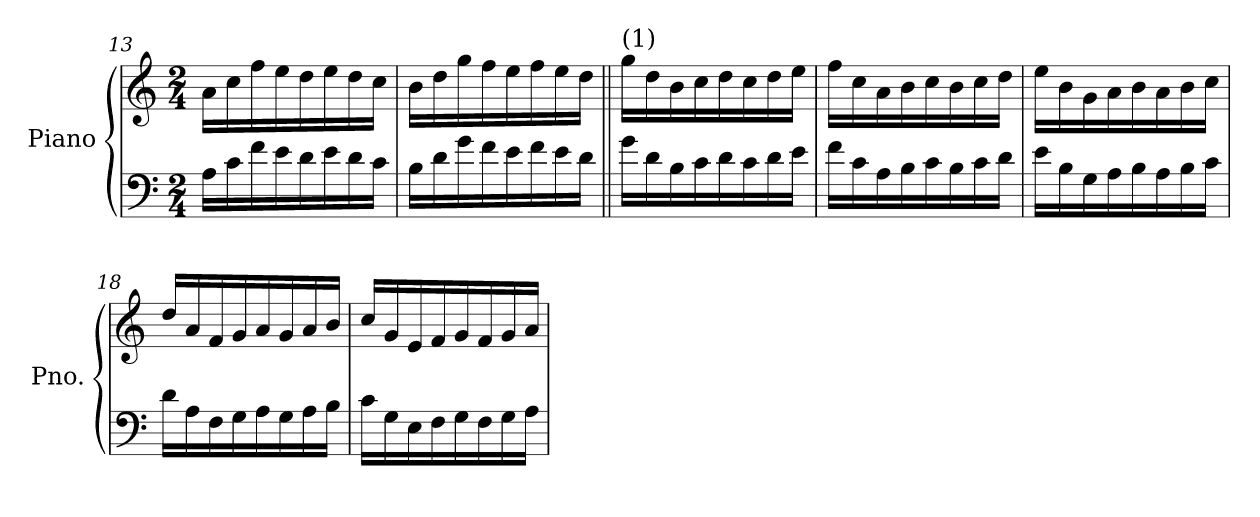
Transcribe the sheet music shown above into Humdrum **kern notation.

**kern	**kern
*part1	*part1
*staff2	*staff1
*I"Piano	*
*I'Pno.	*
*clefF4	*clefG2
*k[]	*k[]
*M2/4	*M2/4
=13	=13
16A\LL	16a\LL
16c\	16cc\
16f\	16ff\
16e\	16ee\
16d\	16dd\
16e\	16ee\
16d\	16dd\
16c\JJ	16cc\JJ
=14	=14
16B\LL	16b\LL
16d\	16dd\
16g\	16gg\
16f\	16ff\
16e\	16ee\
16f\	16ff\
16e\	16ee\
16d\JJ	16dd\JJ
=15||	=15||
!	!LO:TX:a:t=(1)
16g\LL	16gg\LL
16d\	16dd\
16B\	16b\
16c\	16cc\
16d\	16dd\
16c\	16cc\
16d\	16dd\
16e\JJ	16ee\JJ
=16	=16
16f\LL	16ff\LL
16c\	16cc\
16A\	16a\
16B\	16b\
16c\	16cc\
16B\	16b\
16c\	16cc\
16d\JJ	16dd\JJ
=17	=17
16e\LL	16ee\LL
16B\	16b\
16G\	16g\
16A\	16a\
16B\	16b\
16A\	16a\
16B\	16b\
16c\JJ	16cc\JJ
!!LO:LB:g=z
=18	=18
16d\LL	16dd/LL
16A\	16a/
16F\	16f/
16G\	16g/
16A\	16a/
16G\	16g/
16A\	16a/
16B\JJ	16b/JJ
=19	=19
16c\LL	16cc/LL
16G\	16g/
16E\	16e/
16F\	16f/
16G\	16g/
16F\	16f/
16G\	16g/
16A\JJ	16a/JJ
=	=
*-	*-
